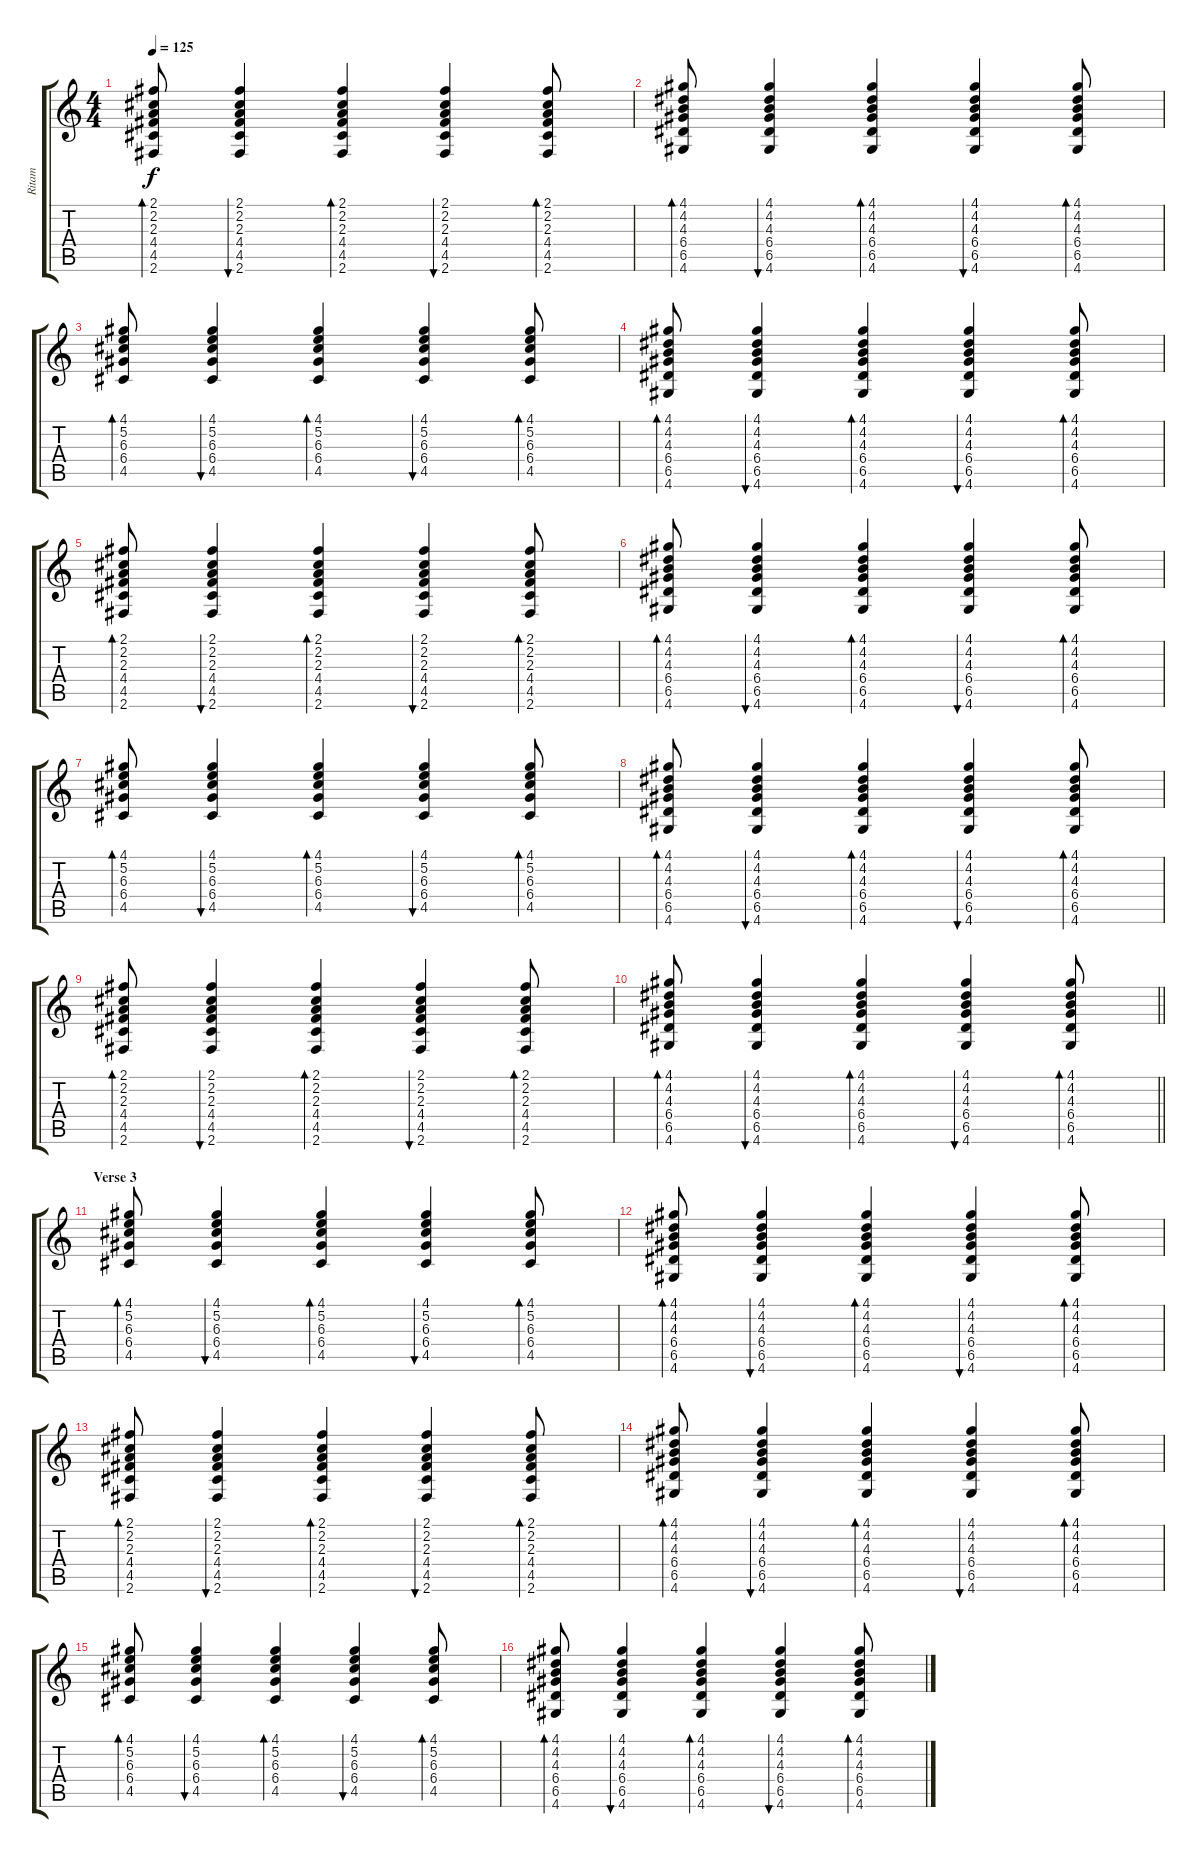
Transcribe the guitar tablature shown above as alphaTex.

\track ("Ritam" "Ritam") {instrument acousticguitarnylon}
\staff {score tabs}
\tuning (E4 B3 G3 D3 A2 E2) {hide}
\ts (4 4)
\tempo 125
\clef g2
\ks c
(2.1 2.2 2.3 4.4 4.5 2.6).8{bd 60 dy f} (2.1 2.2 2.3 4.4 4.5 2.6).4{bu 60} (2.1 2.2 2.3 4.4 4.5 2.6).4{bd 60} (2.1 2.2 2.3 4.4 4.5 2.6).4{bu 60} (2.1 2.2 2.3 4.4 4.5 2.6).8{bd 60} |
(4.1 4.2 4.3 6.4 6.5 4.6).8{bd 60} (4.1 4.2 4.3 6.4 6.5 4.6).4{bu 60} (4.1 4.2 4.3 6.4 6.5 4.6).4{bd 60} (4.1 4.2 4.3 6.4 6.5 4.6).4{bu 60} (4.1 4.2 4.3 6.4 6.5 4.6).8{bd 60} |
(4.1 5.2 6.3 6.4 4.5).8{bd 60} (4.1 5.2 6.3 6.4 4.5).4{bu 60} (4.1 5.2 6.3 6.4 4.5).4{bd 60} (4.1 5.2 6.3 6.4 4.5).4{bu 60} (4.1 5.2 6.3 6.4 4.5).8{bd 60} |
(4.1 4.2 4.3 6.4 6.5 4.6).8{bd 60} (4.1 4.2 4.3 6.4 6.5 4.6).4{bu 60} (4.1 4.2 4.3 6.4 6.5 4.6).4{bd 60} (4.1 4.2 4.3 6.4 6.5 4.6).4{bu 60} (4.1 4.2 4.3 6.4 6.5 4.6).8{bd 60} |
(2.1 2.2 2.3 4.4 4.5 2.6).8{bd 60} (2.1 2.2 2.3 4.4 4.5 2.6).4{bu 60} (2.1 2.2 2.3 4.4 4.5 2.6).4{bd 60} (2.1 2.2 2.3 4.4 4.5 2.6).4{bu 60} (2.1 2.2 2.3 4.4 4.5 2.6).8{bd 60} |
(4.1 4.2 4.3 6.4 6.5 4.6).8{bd 60} (4.1 4.2 4.3 6.4 6.5 4.6).4{bu 60} (4.1 4.2 4.3 6.4 6.5 4.6).4{bd 60} (4.1 4.2 4.3 6.4 6.5 4.6).4{bu 60} (4.1 4.2 4.3 6.4 6.5 4.6).8{bd 60} |
(4.1 5.2 6.3 6.4 4.5).8{bd 60} (4.1 5.2 6.3 6.4 4.5).4{bu 60} (4.1 5.2 6.3 6.4 4.5).4{bd 60} (4.1 5.2 6.3 6.4 4.5).4{bu 60} (4.1 5.2 6.3 6.4 4.5).8{bd 60} |
(4.1 4.2 4.3 6.4 6.5 4.6).8{bd 60} (4.1 4.2 4.3 6.4 6.5 4.6).4{bu 60} (4.1 4.2 4.3 6.4 6.5 4.6).4{bd 60} (4.1 4.2 4.3 6.4 6.5 4.6).4{bu 60} (4.1 4.2 4.3 6.4 6.5 4.6).8{bd 60} |
(2.1 2.2 2.3 4.4 4.5 2.6).8{bd 60} (2.1 2.2 2.3 4.4 4.5 2.6).4{bu 60} (2.1 2.2 2.3 4.4 4.5 2.6).4{bd 60} (2.1 2.2 2.3 4.4 4.5 2.6).4{bu 60} (2.1 2.2 2.3 4.4 4.5 2.6).8{bd 60} |
\barLineRight lightlight
(4.1 4.2 4.3 6.4 6.5 4.6).8{bd 60} (4.1 4.2 4.3 6.4 6.5 4.6).4{bu 60} (4.1 4.2 4.3 6.4 6.5 4.6).4{bd 60} (4.1 4.2 4.3 6.4 6.5 4.6).4{bu 60} (4.1 4.2 4.3 6.4 6.5 4.6).8{bd 60} |
\section ("" "Verse 3")
(4.1 5.2 6.3 6.4 4.5).8{bd 60} (4.1 5.2 6.3 6.4 4.5).4{bu 60} (4.1 5.2 6.3 6.4 4.5).4{bd 60} (4.1 5.2 6.3 6.4 4.5).4{bu 60} (4.1 5.2 6.3 6.4 4.5).8{bd 60} |
(4.1 4.2 4.3 6.4 6.5 4.6).8{bd 60} (4.1 4.2 4.3 6.4 6.5 4.6).4{bu 60} (4.1 4.2 4.3 6.4 6.5 4.6).4{bd 60} (4.1 4.2 4.3 6.4 6.5 4.6).4{bu 60} (4.1 4.2 4.3 6.4 6.5 4.6).8{bd 60} |
(2.1 2.2 2.3 4.4 4.5 2.6).8{bd 60} (2.1 2.2 2.3 4.4 4.5 2.6).4{bu 60} (2.1 2.2 2.3 4.4 4.5 2.6).4{bd 60} (2.1 2.2 2.3 4.4 4.5 2.6).4{bu 60} (2.1 2.2 2.3 4.4 4.5 2.6).8{bd 60} |
(4.1 4.2 4.3 6.4 6.5 4.6).8{bd 60} (4.1 4.2 4.3 6.4 6.5 4.6).4{bu 60} (4.1 4.2 4.3 6.4 6.5 4.6).4{bd 60} (4.1 4.2 4.3 6.4 6.5 4.6).4{bu 60} (4.1 4.2 4.3 6.4 6.5 4.6).8{bd 60} |
(4.1 5.2 6.3 6.4 4.5).8{bd 60} (4.1 5.2 6.3 6.4 4.5).4{bu 60} (4.1 5.2 6.3 6.4 4.5).4{bd 60} (4.1 5.2 6.3 6.4 4.5).4{bu 60} (4.1 5.2 6.3 6.4 4.5).8{bd 60} |
(4.1 4.2 4.3 6.4 6.5 4.6).8{bd 60} (4.1 4.2 4.3 6.4 6.5 4.6).4{bu 60} (4.1 4.2 4.3 6.4 6.5 4.6).4{bd 60} (4.1 4.2 4.3 6.4 6.5 4.6).4{bu 60} (4.1 4.2 4.3 6.4 6.5 4.6).8{bd 60}
